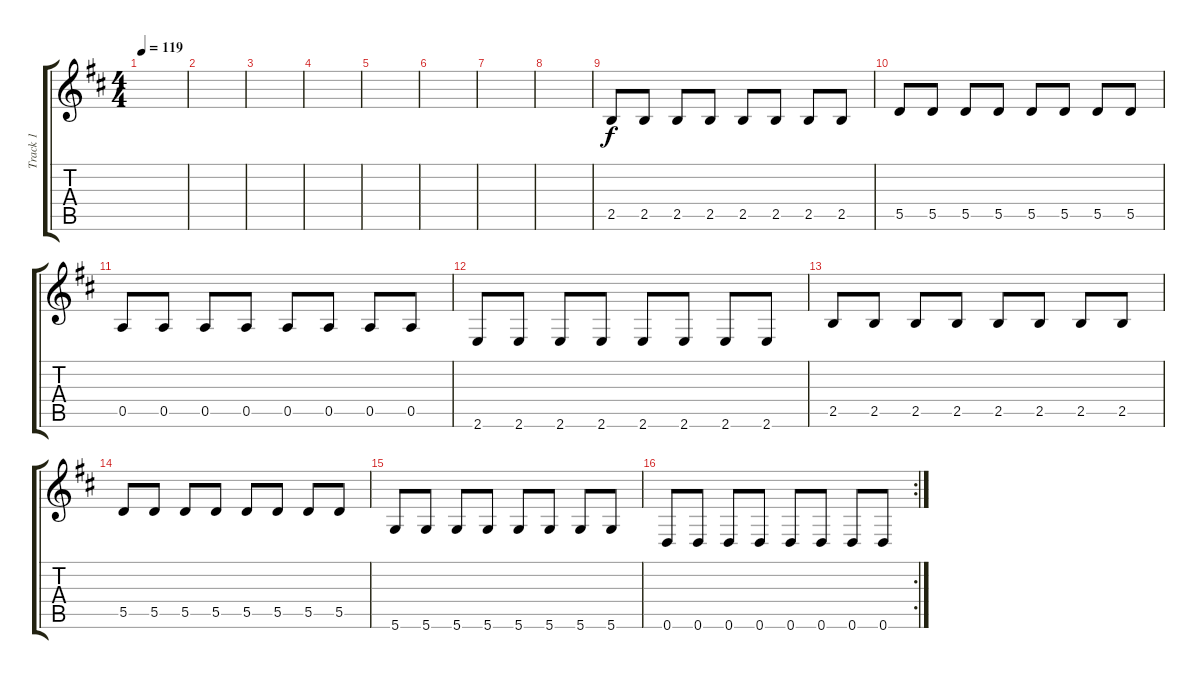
\track ("Track 1" "Track 1") {instrument overdrivenguitar}
\staff {score tabs}
\tuning (D4 A3 Gb3 D3 A2 D2) {hide}
\ts (4 4)
\tempo 119
\clef g2
\ks d
|
|
|
|
|
|
|
|
2.5.8 2.5.8 2.5.8 2.5.8 2.5.8 2.5.8 2.5.8 2.5.8 |
5.5.8 5.5.8 5.5.8 5.5.8 5.5.8 5.5.8 5.5.8 5.5.8 |
0.5.8 0.5.8 0.5.8 0.5.8 0.5.8 0.5.8 0.5.8 0.5.8 |
2.6.8 2.6.8 2.6.8 2.6.8 2.6.8 2.6.8 2.6.8 2.6.8 |
2.5.8 2.5.8 2.5.8 2.5.8 2.5.8 2.5.8 2.5.8 2.5.8 |
5.5.8 5.5.8 5.5.8 5.5.8 5.5.8 5.5.8 5.5.8 5.5.8 |
5.6.8 5.6.8 5.6.8 5.6.8 5.6.8 5.6.8 5.6.8 5.6.8 |
\rc 2
0.6.8 0.6.8 0.6.8 0.6.8 0.6.8 0.6.8 0.6.8 0.6.8
